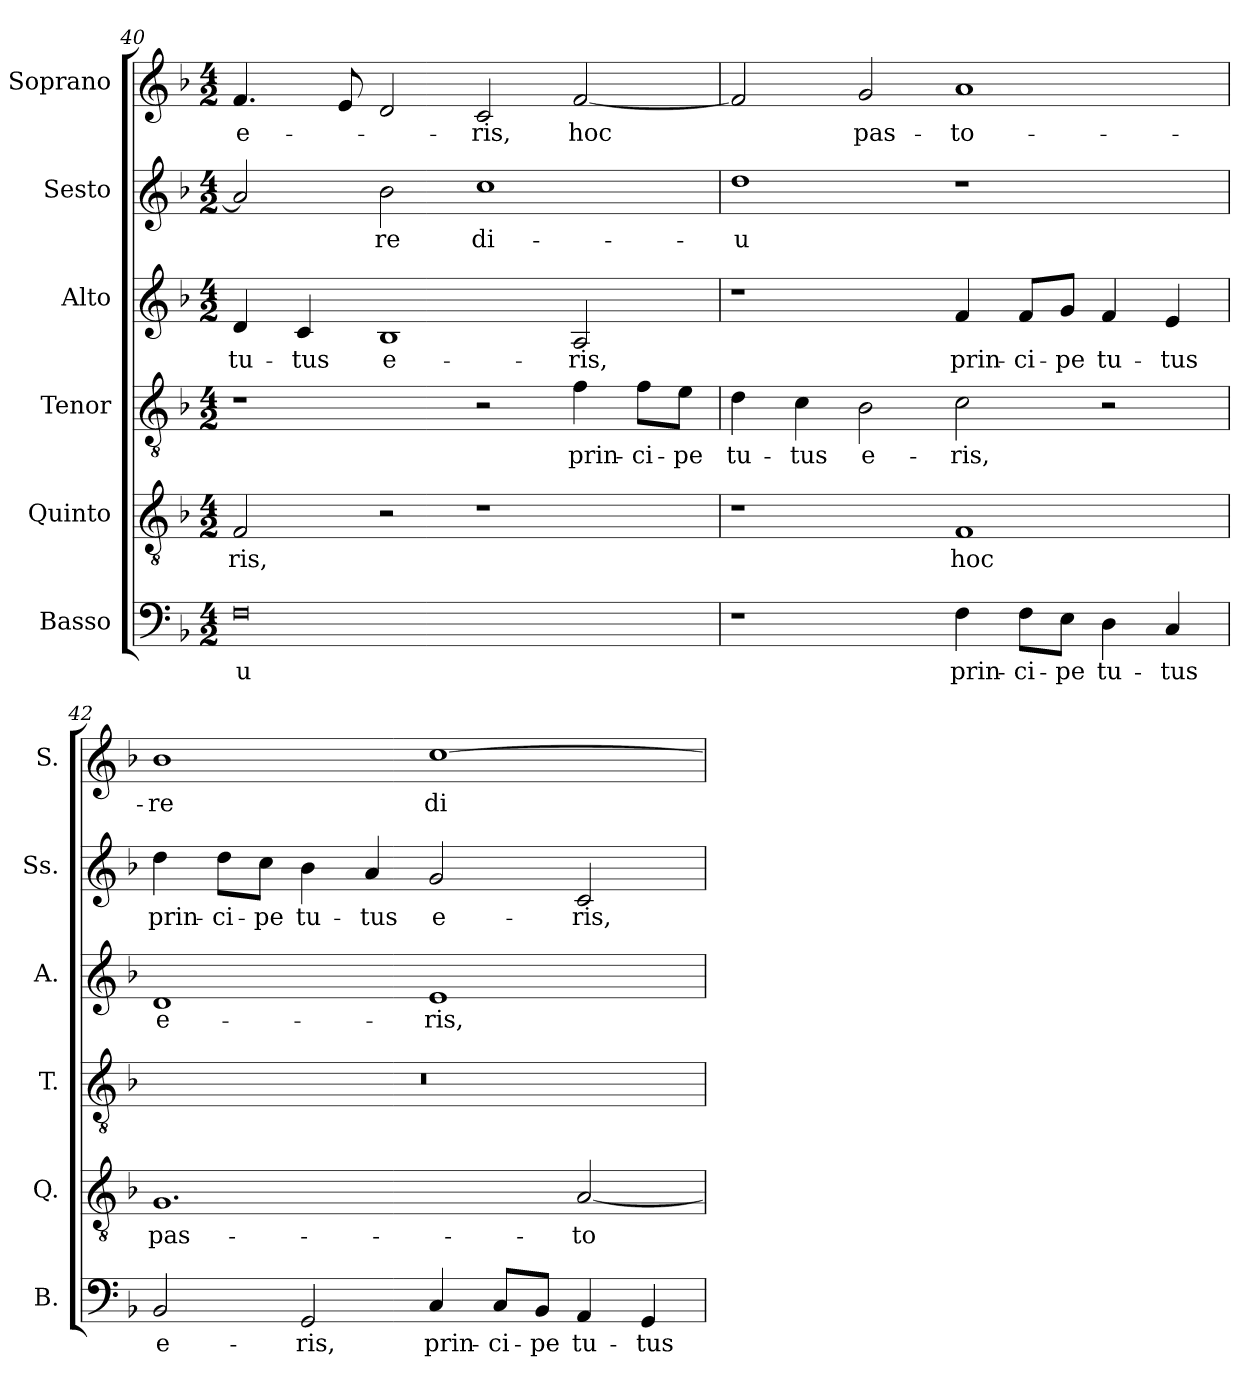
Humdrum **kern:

**kern	**text	**kern	**text	**kern	**text	**kern	**text	**kern	**text	**kern	**text
*part6	*part6	*part5	*part5	*part4	*part4	*part3	*part3	*part2	*part2	*part1	*part1
*staff6	*staff6	*staff5	*staff5	*staff4	*staff4	*staff3	*staff3	*staff2	*staff2	*staff1	*staff1
*I"Basso	*	*I"Quinto	*	*I"Tenor	*	*I"Alto	*	*I"Sesto	*	*I"Soprano	*
*I'B.	*	*I'Q.	*	*I'T.	*	*I'A.	*	*I'Ss.	*	*I'S.	*
*clefF4	*	*clefGv2	*	*clefGv2	*	*clefG2	*	*clefG2	*	*clefG2	*
*	*	*ITrd7c12	*	*ITrd7c12	*	*	*	*	*	*	*
*k[b-]	*	*k[b-]	*	*k[b-]	*	*k[b-]	*	*k[b-]	*	*k[b-]	*
*F:	*	*F:	*	*F:	*	*F:	*	*F:	*	*F:	*
*M4/2	*	*M4/2	*	*M4/2	*	*M4/2	*	*M4/2	*	*M4/2	*
=40	=40	=40	=40	=40	=40	=40	=40	=40	=40	=40	=40
!	!LO:LY:b:color=#000000	!	!	!	!	!	!	!	!	!	!
!	!	!	!LO:LY:b:color=#000000	!	!	!	!	!	!	!	!
!	!	!	!	!	!	!	!LO:LY:b:color=#000000	!	!	!	!
!	!	!	!	!	!	!	!	!	!	!	!LO:LY:b:color=#000000
0Fi	-u	2FFi/	-ris,	1r	.	4di/	tu-	2ai/]	.	4.fi/	e-
!	!	!	!	!	!	!	!LO:LY:b:color=#000000	!	!	!	!
.	.	.	.	.	.	4ci/	-tus	.	.	.	.
.	.	.	.	.	.	.	.	.	.	8ei/	.
!	!	!	!	!	!	!	!LO:LY:b:color=#000000	!	!	!	!
!	!	!	!	!	!	!	!	!	!LO:LY:b:color=#000000	!	!
.	.	2r	.	.	.	1B-i	e-	2b-i\	-re	2di/	.
!	!	!	!	!	!	!	!	!	!LO:LY:b:color=#000000	!	!
!	!	!	!	!	!	!	!	!	!	!	!LO:LY:b:color=#000000
.	.	1r	.	2r	.	.	.	1cci	di-	2ci/	-ris,
!	!	!	!	!	!LO:LY:b:color=#000000	!	!	!	!	!	!
!	!	!	!	!	!	!	!LO:LY:b:color=#000000	!	!	!	!
!	!	!	!	!	!	!	!	!	!	!	!LO:LY:b:color=#000000
.	.	.	.	4Fi\	prin-	2Ai/	-ris,	.	.	[2fi/	hoc
!	!	!	!	!	!LO:LY:b:color=#000000	!	!	!	!	!	!
.	.	.	.	8Fi\L	-ci-	.	.	.	.	.	.
!	!	!	!	!	!LO:LY:b:color=#000000	!	!	!	!	!	!
.	.	.	.	8Ei\J	-pe	.	.	.	.	.	.
=41	=41	=41	=41	=41	=41	=41	=41	=41	=41	=41	=41
!	!	!	!	!	!LO:LY:b:color=#000000	!	!	!	!	!	!
!	!	!	!	!	!	!	!	!	!LO:LY:b:color=#000000	!	!
1r	.	1r	.	4Di\	tu-	1r	.	1ddi	-u	2fi/]	.
!	!	!	!	!	!LO:LY:b:color=#000000	!	!	!	!	!	!
.	.	.	.	4Ci\	-tus	.	.	.	.	.	.
!	!	!	!	!	!LO:LY:b:color=#000000	!	!	!	!	!	!
!	!	!	!	!	!	!	!	!	!	!	!LO:LY:b:color=#000000
.	.	.	.	2BB-i\	e-	.	.	.	.	2gi/	pas-
!	!LO:LY:b:color=#000000	!	!	!	!	!	!	!	!	!	!
!	!	!	!LO:LY:b:color=#000000	!	!	!	!	!	!	!	!
!	!	!	!	!	!LO:LY:b:color=#000000	!	!	!	!	!	!
!	!	!	!	!	!	!	!LO:LY:b:color=#000000	!	!	!	!
!	!	!	!	!	!	!	!	!	!	!	!LO:LY:b:color=#000000
4Fi\	prin-	1FFi	hoc	2Ci\	-ris,	4fi/	prin-	1r	.	1ai	-to-
!	!LO:LY:b:color=#000000	!	!	!	!	!	!	!	!	!	!
!	!	!	!	!	!	!	!LO:LY:b:color=#000000	!	!	!	!
8Fi\L	-ci-	.	.	.	.	8fi/L	-ci-	.	.	.	.
!	!LO:LY:b:color=#000000	!	!	!	!	!	!	!	!	!	!
!	!	!	!	!	!	!	!LO:LY:b:color=#000000	!	!	!	!
8Ei\J	-pe	.	.	.	.	8gi/J	-pe	.	.	.	.
!	!LO:LY:b:color=#000000	!	!	!	!	!	!	!	!	!	!
!	!	!	!	!	!	!	!LO:LY:b:color=#000000	!	!	!	!
4Di\	tu-	.	.	2r	.	4fi/	tu-	.	.	.	.
!	!LO:LY:b:color=#000000	!	!	!	!	!	!	!	!	!	!
!	!	!	!	!	!	!	!LO:LY:b:color=#000000	!	!	!	!
4Ci/	-tus	.	.	.	.	4ei/	-tus	.	.	.	.
!!LO:LB:g=z
=42	=42	=42	=42	=42	=42	=42	=42	=42	=42	=42	=42
!	!LO:LY:b:color=#000000	!	!	!	!	!	!	!	!	!	!
!	!	!	!LO:LY:b:color=#000000	!LO:N:vis=1	!	!	!	!	!	!	!
!	!	!	!	!	!	!	!LO:LY:b:color=#000000	!	!	!	!
!	!	!	!	!	!	!	!	!	!LO:LY:b:color=#000000	!	!
!	!	!	!	!	!	!	!	!	!	!	!LO:LY:b:color=#000000
2BB-i/	e-	1.GGi	pas-	0r	.	1di	e-	4ddi\	prin-	1b-i	-re
!	!	!	!	!	!	!	!	!	!LO:LY:b:color=#000000	!	!
.	.	.	.	.	.	.	.	8ddi\L	-ci-	.	.
!	!	!	!	!	!	!	!	!	!LO:LY:b:color=#000000	!	!
.	.	.	.	.	.	.	.	8cci\J	-pe	.	.
!	!LO:LY:b:color=#000000	!	!	!	!	!	!	!	!	!	!
!	!	!	!	!	!	!	!	!	!LO:LY:b:color=#000000	!	!
2GGi/	-ris,	.	.	.	.	.	.	4b-i\	tu-	.	.
!	!	!	!	!	!	!	!	!	!LO:LY:b:color=#000000	!	!
.	.	.	.	.	.	.	.	4ai/	-tus	.	.
!	!LO:LY:b:color=#000000	!	!	!	!	!	!	!	!	!	!
!	!	!	!	!	!	!	!LO:LY:b:color=#000000	!	!	!	!
!	!	!	!	!	!	!	!	!	!LO:LY:b:color=#000000	!	!
!	!	!	!	!	!	!	!	!	!	!	!LO:LY:b:color=#000000
4Ci/	prin-	.	.	.	.	1ei	-ris,	2gi/	e-	[1cci	di-
!	!LO:LY:b:color=#000000	!	!	!	!	!	!	!	!	!	!
8Ci/L	-ci-	.	.	.	.	.	.	.	.	.	.
!	!LO:LY:b:color=#000000	!	!	!	!	!	!	!	!	!	!
8BB-i/J	-pe	.	.	.	.	.	.	.	.	.	.
!	!LO:LY:b:color=#000000	!	!	!	!	!	!	!	!	!	!
!	!	!	!LO:LY:b:color=#000000	!	!	!	!	!	!	!	!
!	!	!	!	!	!	!	!	!	!LO:LY:b:color=#000000	!	!
4AAi/	tu-	[2AAi/	-to-	.	.	.	.	2ci/	-ris,	.	.
!	!LO:LY:b:color=#000000	!	!	!	!	!	!	!	!	!	!
4GGi/	-tus	.	.	.	.	.	.	.	.	.	.
=	=	=	=	=	=	=	=	=	=	=	=
*-	*-	*-	*-	*-	*-	*-	*-	*-	*-	*-	*-
